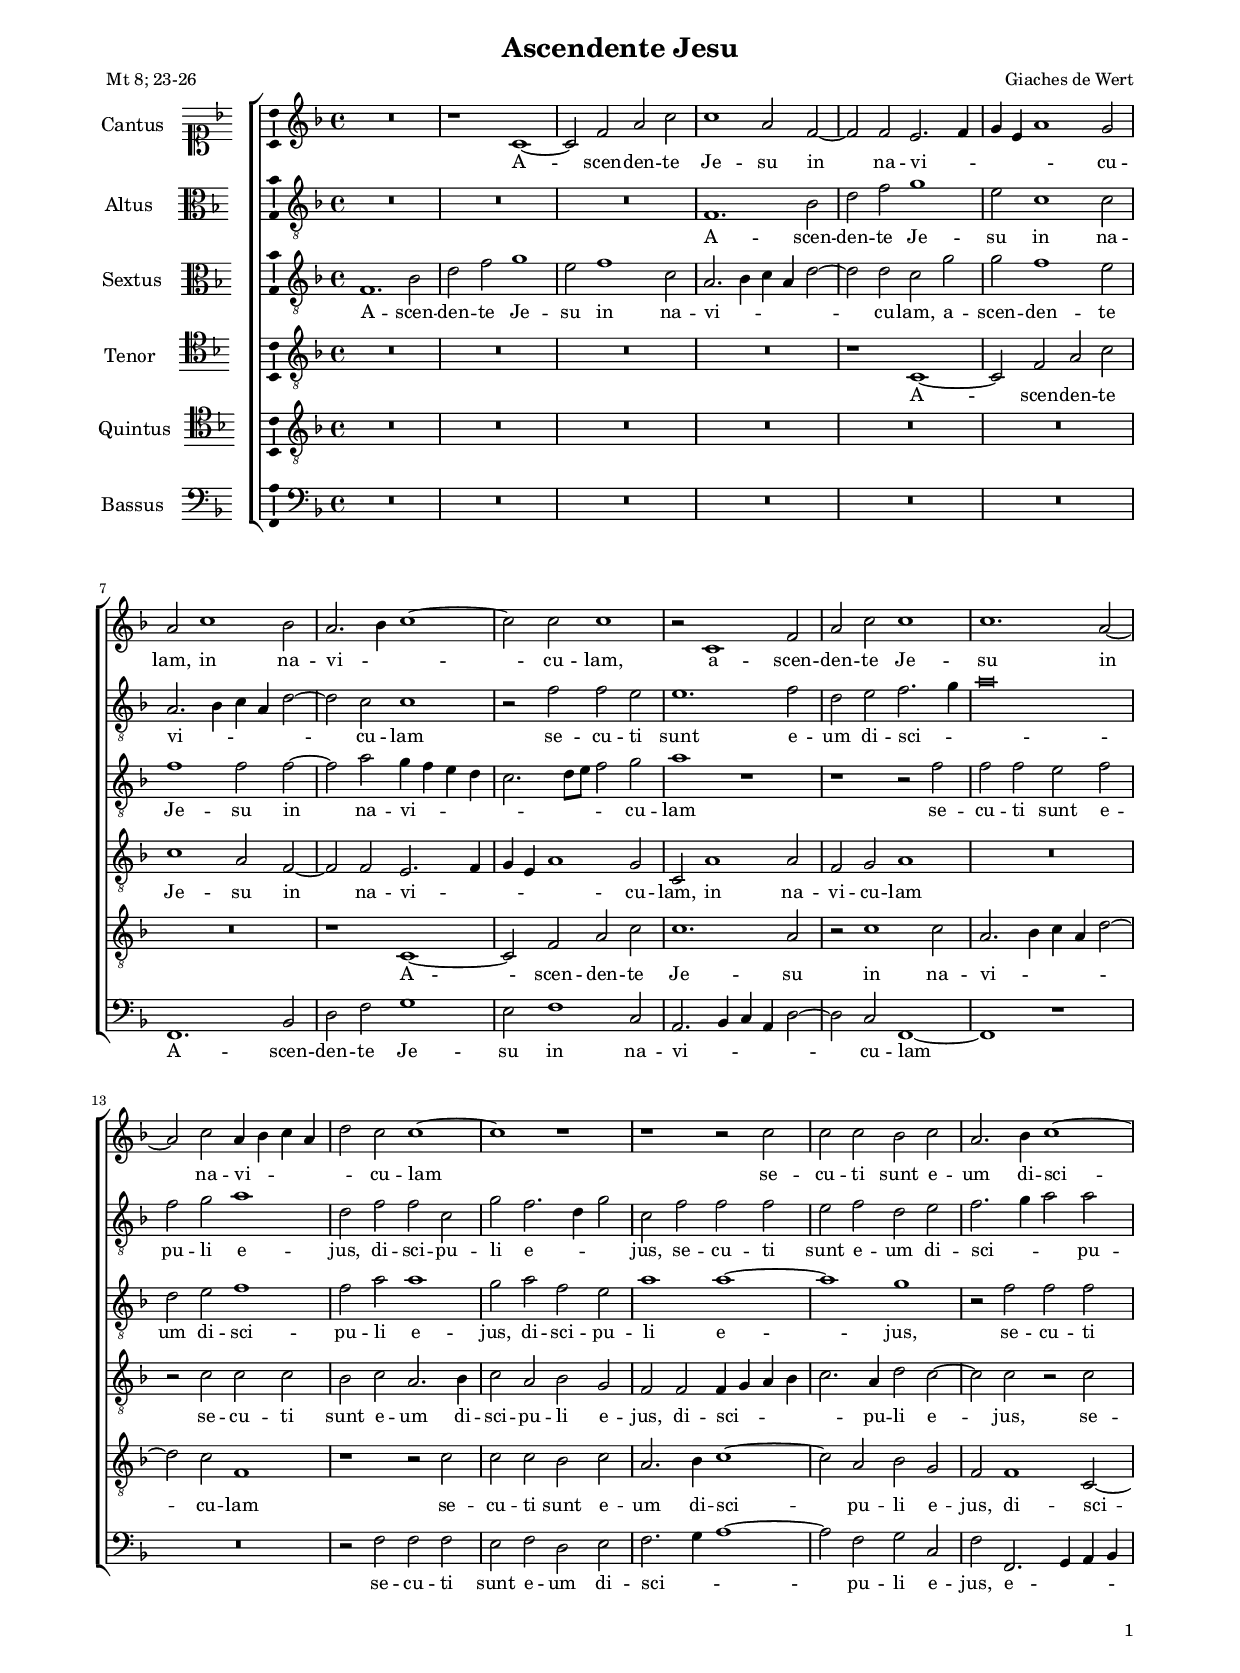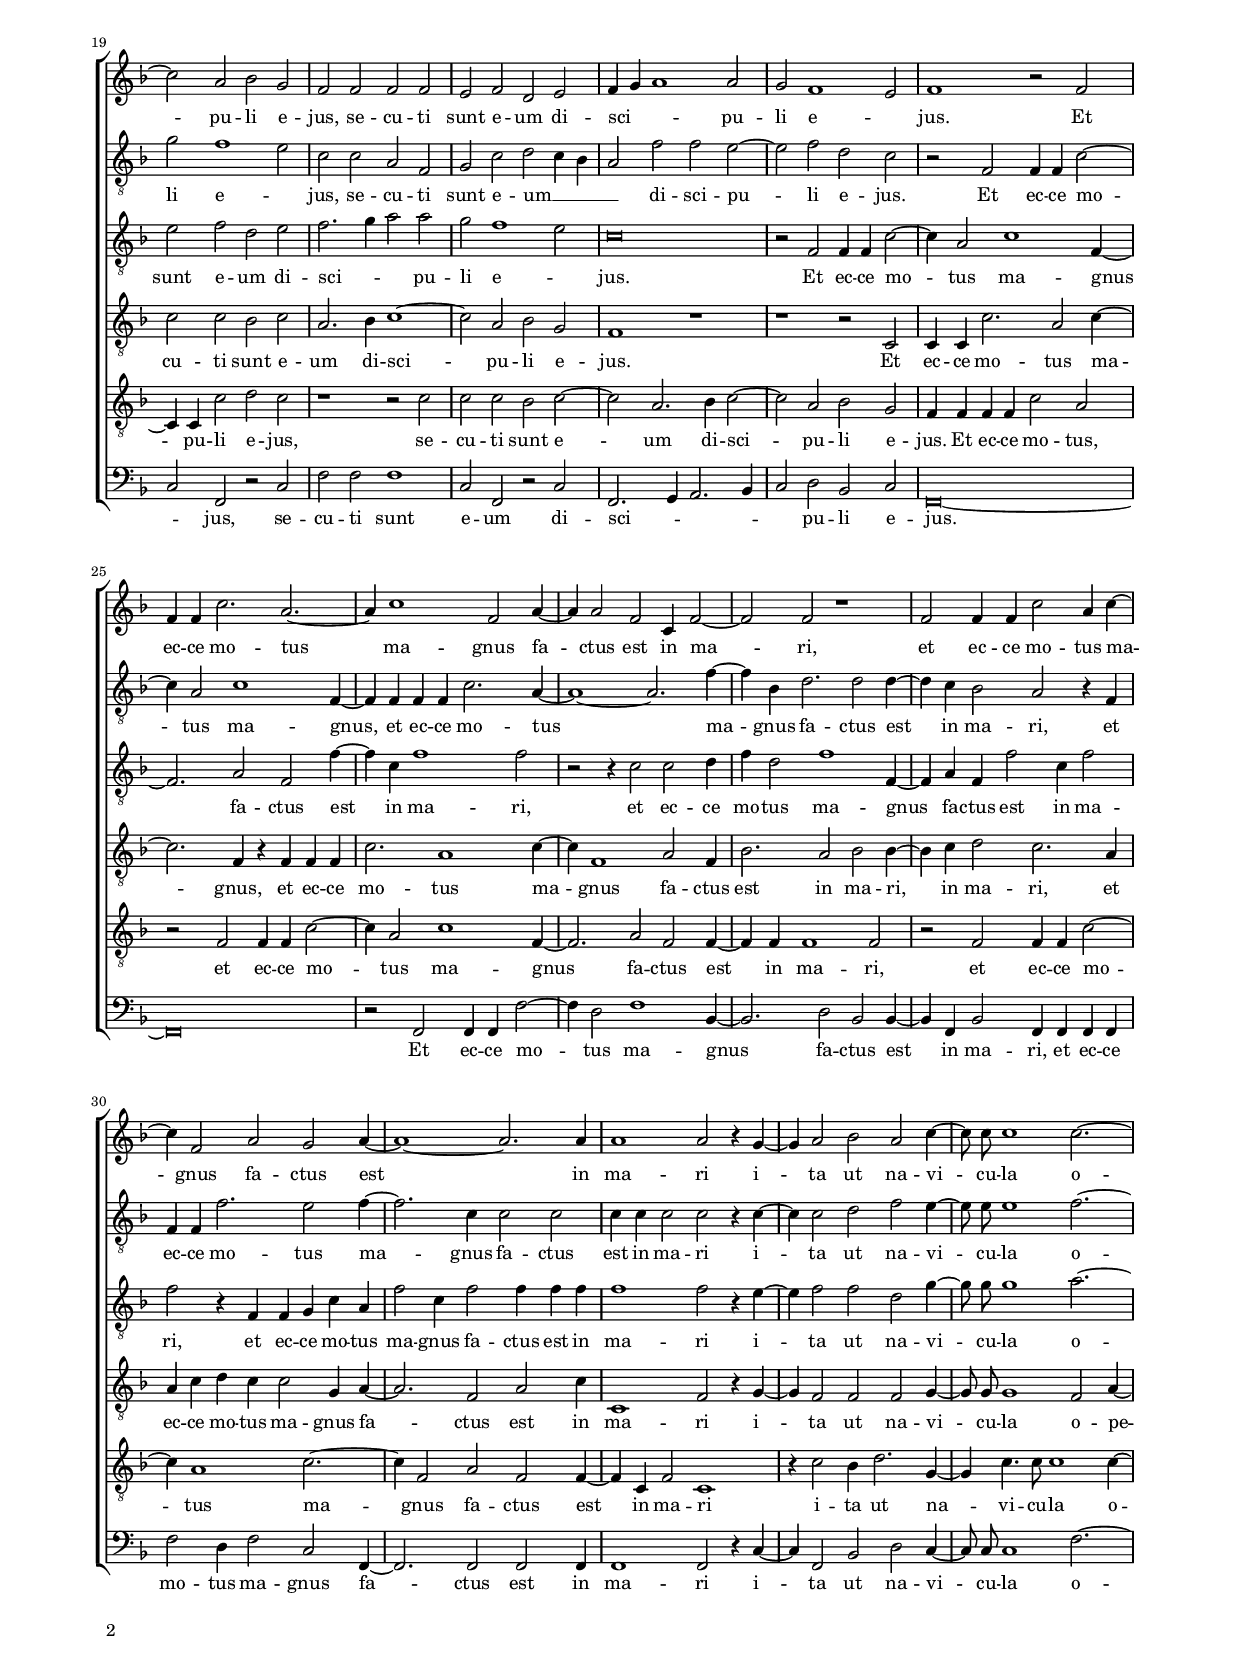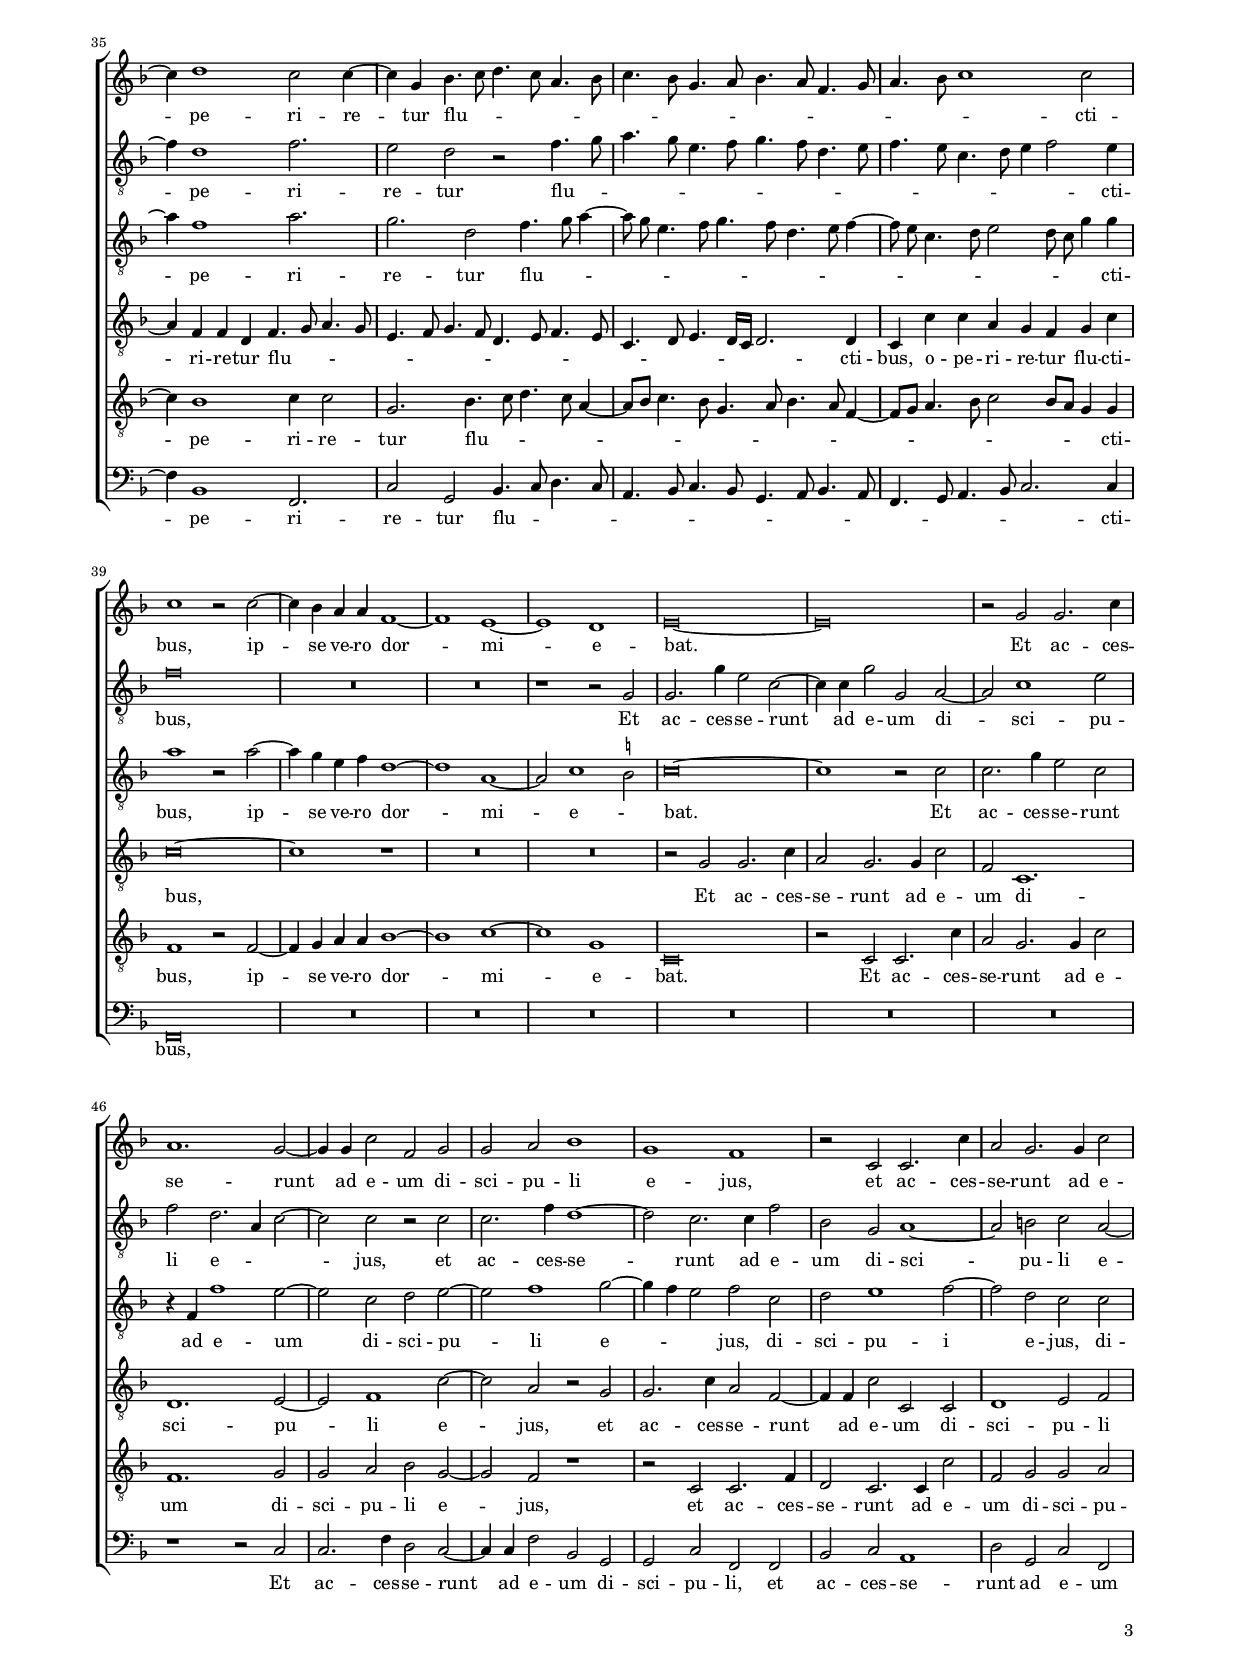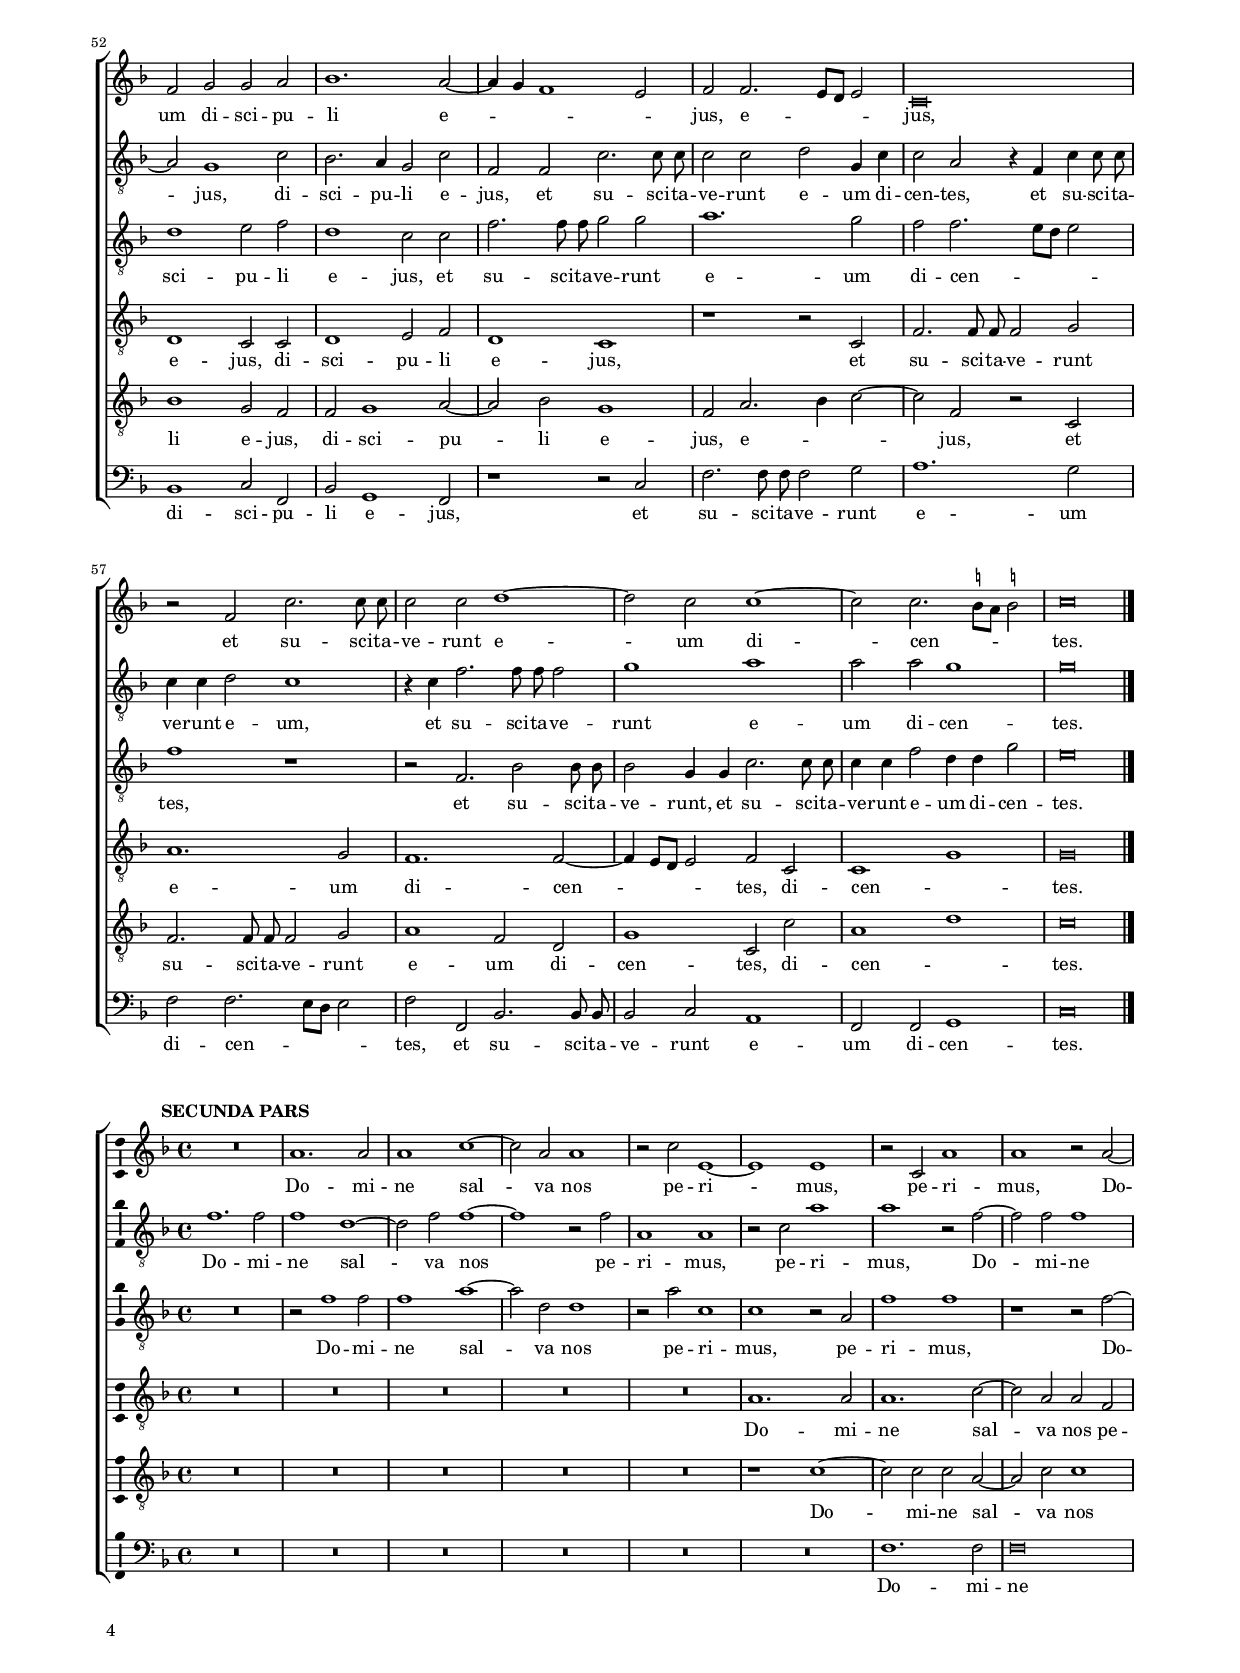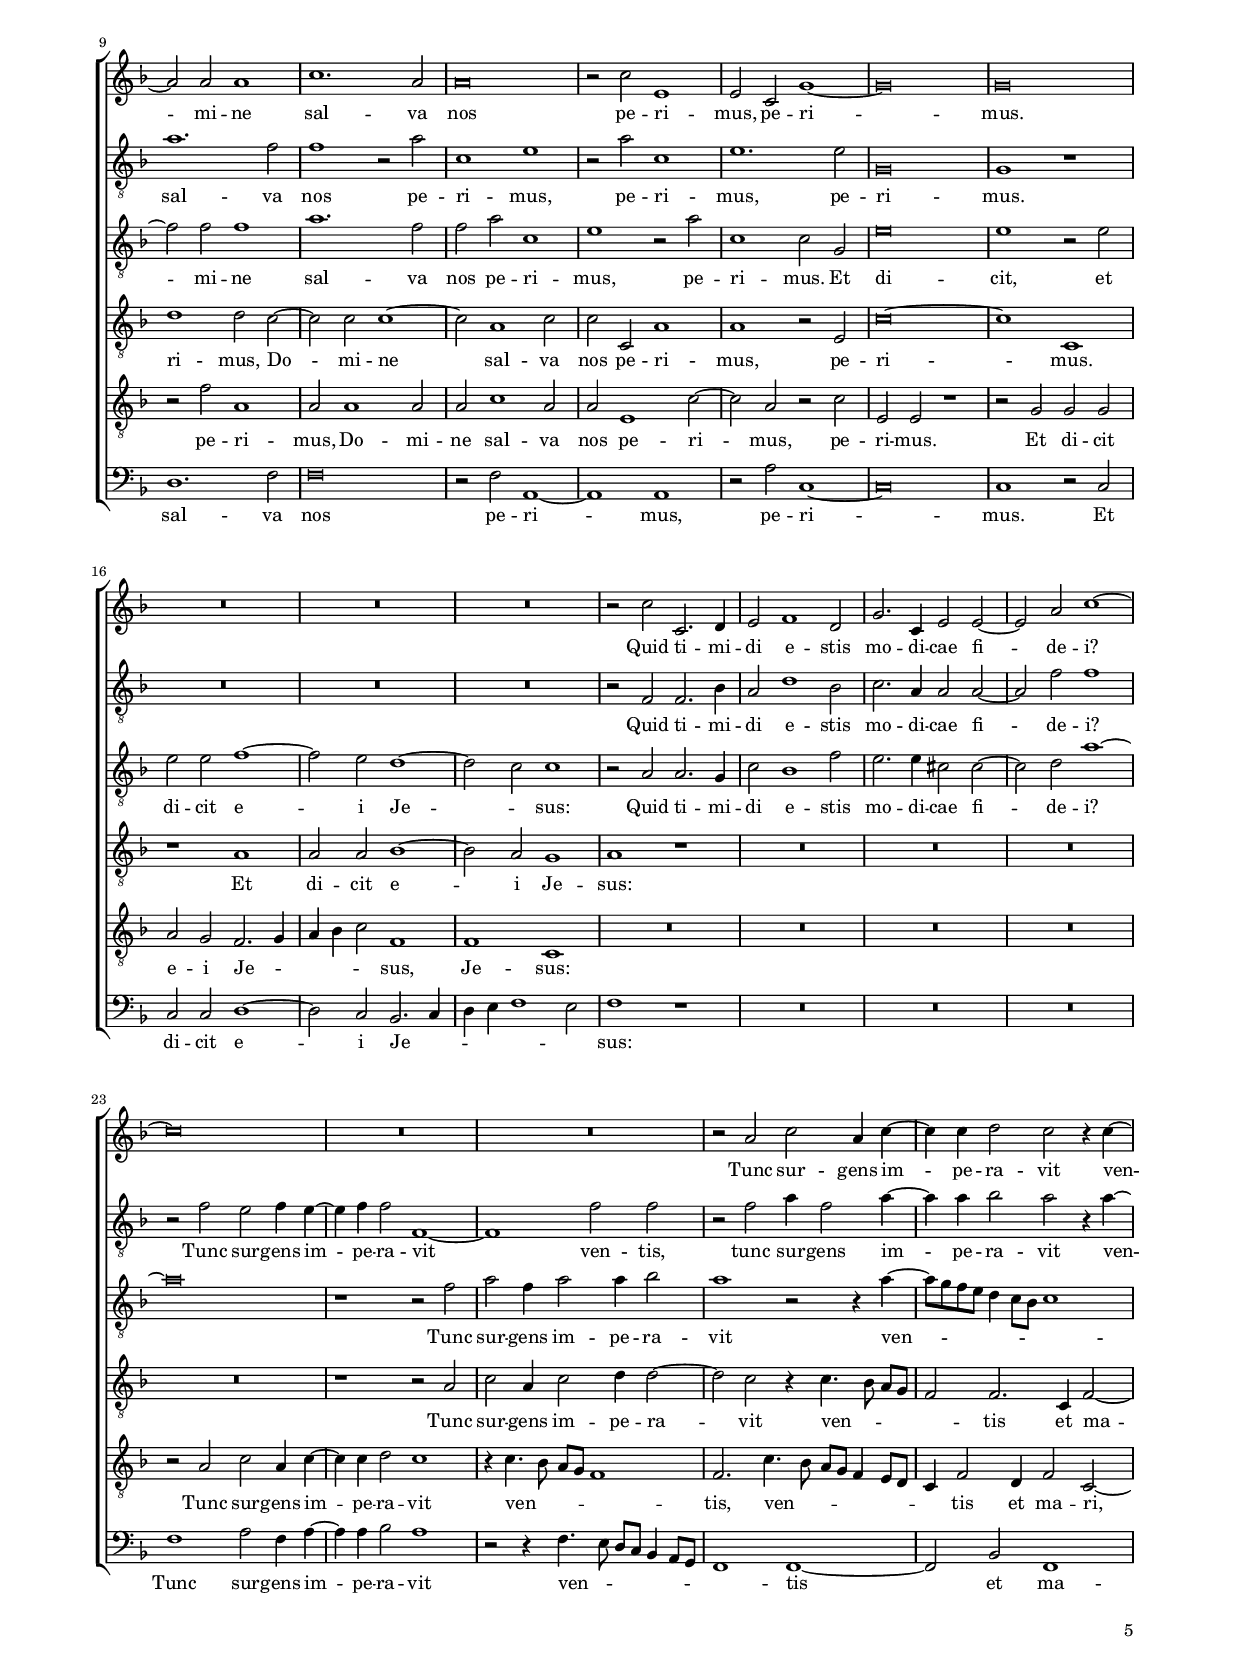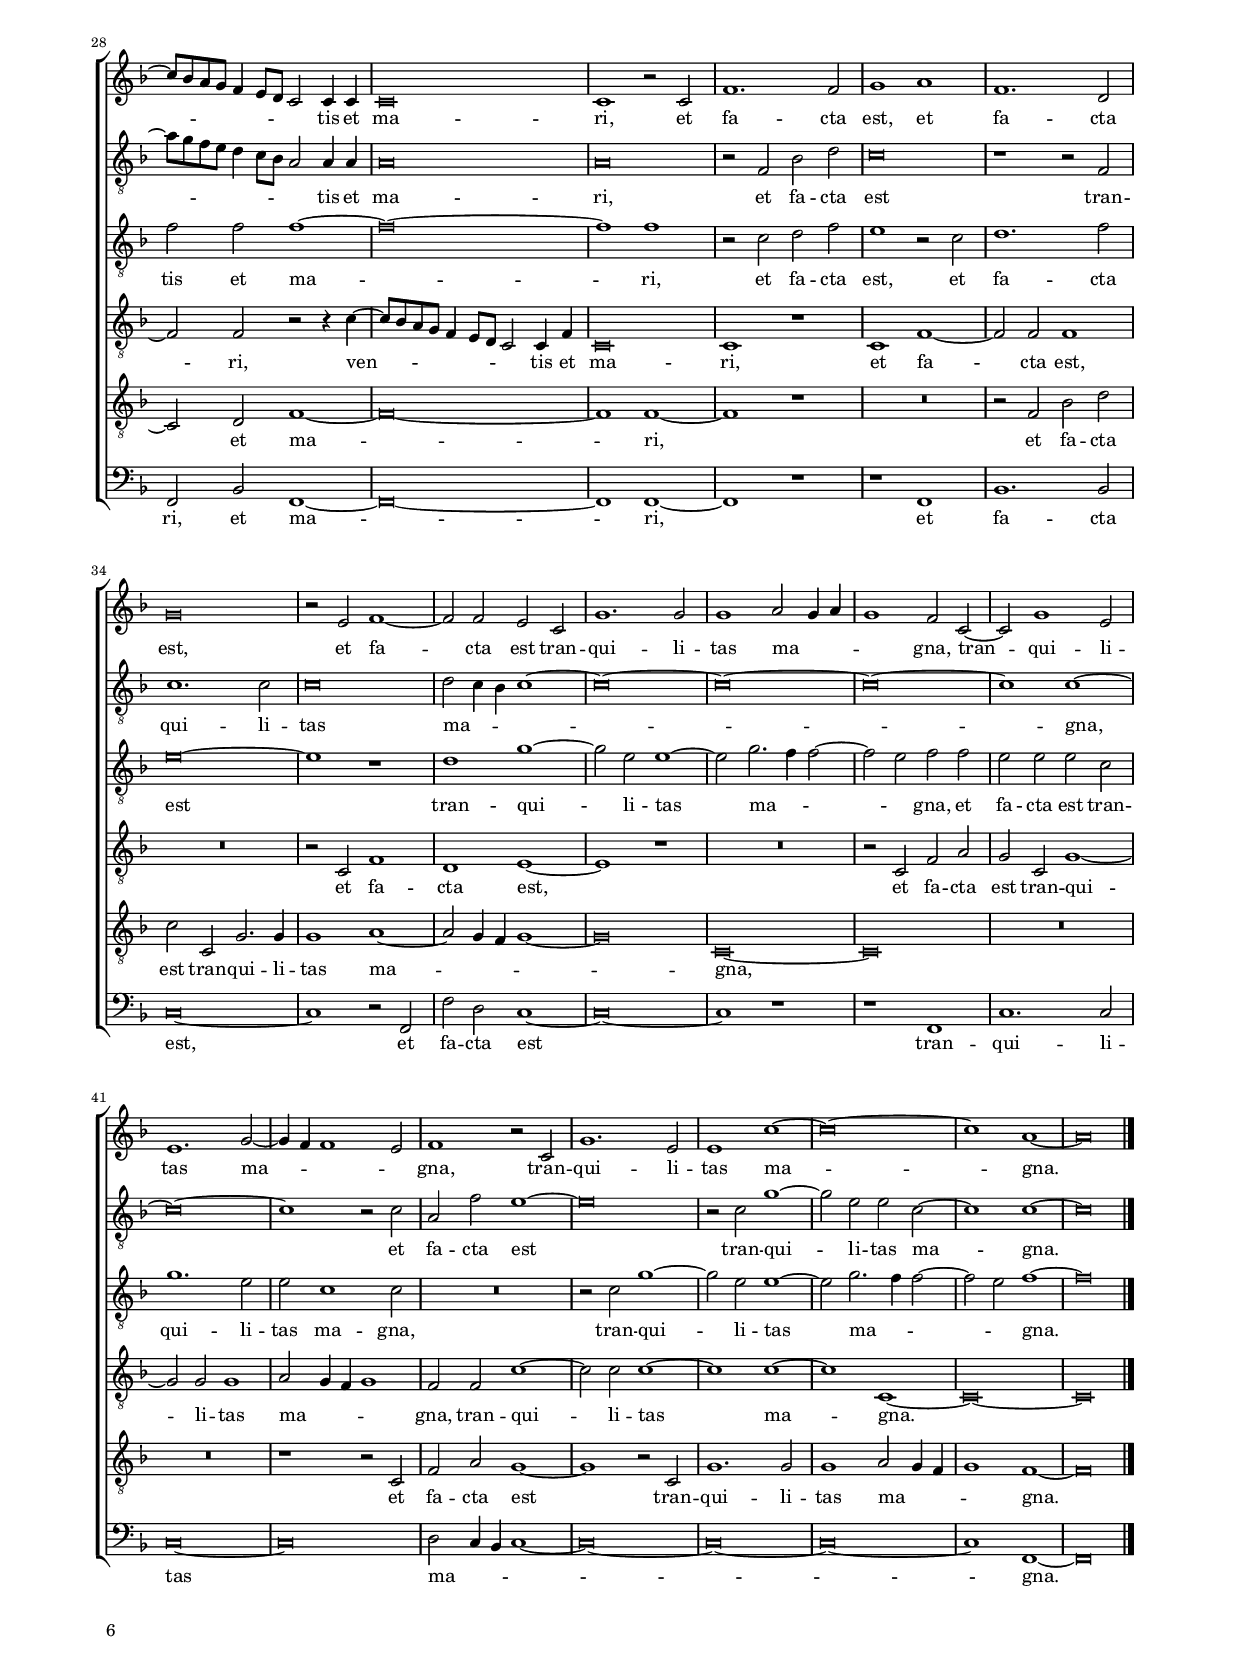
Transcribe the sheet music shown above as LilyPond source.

\header
{
  title="Ascendente Jesu"
  composer="Giaches de Wert"
  poet="Mt 8; 23-26"
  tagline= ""
}

\version "2.22.2"
\language deutsch
#(set-global-staff-size 15)
% #(set-default-paper-size "letter")
#(ly:set-option 'point-and-click #f)


	ficta = { \once \set suggestAccidentals = ##t }
	
	forget = #(define-music-function (music) (ly:music?) #{
		\accidentalStyle forget
		$music
		\accidentalStyle default
		#})


\paper
	{
	top-margin = 1.5 \cm
	bottom-margin = 1 \cm
	left-margin = 1.8 \cm
	right-margin = 1.8 \cm
	ragged-bottom = ##f
	ragged-last-bottom = ##t
	print-page-number = ##f
	score-system-spacing = #'((basic-distance . 17) (minimum-distance . 14) (padding . 5) (strechability . 250))
	system-system-spacing = #'((basic-distance . 17) (minimum-distance . 14) (padding . 5) (strechability . 250))
    oddFooterMarkup=\markup   \fill-line { "" \fromproperty #'page:page-number-string }
    evenFooterMarkup=\markup  \fill-line { \fromproperty #'page:page-number-string "" }
    last-bottom-spacing = #'((basic-distance . 12) (minimum-distance . 7) (padding . 4))
	systems-per-page = 3
%   page-count = 6
%	min-systems-per-page = 3
	}

global = {
	\key f \major
	\time 4/4 \set Score.measureLength = #(ly:make-moment 2/1)
    \set Score.tempoHideNote = ##t
    \tempo 2 = 90
    \skip 1*2*61 \bar "|."
	}
    


incipitcantus = \markup { \score {
	{
	\set Staff.instrumentName = \markup { \fontsize #1 "Cantus" }
	\key f \major
	\clef soprano
	s4 \bar ""
	}
	\layout  {
	raggedright = ##t
	indent = 1.6 \cm
	line-width = 2.4 \cm
	\context { \Staff \remove Time_signature_engraver }
	\override Staff.Clef.Y-extent = #'(0 . 0)
	}} \hspace #1 }


incipitaltus = \markup { \score {
	{
	\set Staff.instrumentName = \markup { \fontsize #1 "Altus" }
	\key f \major
	\clef alto
	s4 \bar ""
	}
	\layout  {
	raggedright = ##t
	indent = 1.6 \cm
	line-width = 2.4 \cm
	\context { \Staff \remove Time_signature_engraver }
	\override Staff.Clef.Y-extent = #'(0 . 0)
	}} \hspace #1 }


incipitsextus = \markup { \score {
	{
	\set Staff.instrumentName = \markup { \fontsize #1 "Sextus" }
	\key f \major
	\clef alto
	s4 \bar ""
	}
	\layout  {
	raggedright = ##t
	indent = 1.6 \cm
	line-width = 2.4 \cm
	\context { \Staff \remove Time_signature_engraver }
	\override Staff.Clef.Y-extent = #'(0 . 0)
	}} \hspace #1 }


incipittenor = \markup { \score {
	{
	\set Staff.instrumentName = \markup { \fontsize #1 "Tenor" }
	\key f \major
	\clef tenor
	s4 \bar ""
	}
	\layout  {
	raggedright = ##t
	indent = 1.6 \cm
	line-width = 2.4 \cm
	\context { \Staff \remove Time_signature_engraver }
	\override Staff.Clef.Y-extent = #'(0 . 0)
	}} \hspace #1 }
      
      
incipitquintus = \markup { \score {
	{
	\set Staff.instrumentName = \markup { \fontsize #1 "Quintus" }
	\key f \major
	\clef tenor
	s4 \bar ""
	}
	\layout  {
	raggedright = ##t
	indent = 1.6 \cm
	line-width = 2.4 \cm
	\context { \Staff \remove Time_signature_engraver }
	\override Staff.Clef.Y-extent = #'(0 . 0)
	}} \hspace #1 }
      
      
incipitbassus = \markup { \score {
	{
	\set Staff.instrumentName = \markup { \fontsize #1 "Bassus" }
	\key f \major
	\clef bass
	s4 \bar ""
	}
	\layout  {
	raggedright = ##t
	indent = 1.6 \cm
	line-width = 2.4 \cm
	\context { \Staff \remove Time_signature_engraver }
	\override Staff.Clef.Y-extent = #'(0 . 0)
	}} \hspace #1 }


cantus =  \relative c''
	{
	R\breve
	r1 c,~
	c2 f a c
	c1 a2 f~
%5
	f2 f e2. f4 |
	g4 e a1 g2
	a2 c1 b2
	a2. b4 c1~
	c2 c c1
%10
	r2 c,1 f2 |
	a2 c c1
	c1. a2~
	a2 c a4 b c a
	d2 c c1~
%15
	c1 r |
	r1 r2 c
	c2 c b c
	a2. b4 c1~
	c2 a b g
%20
	f2 f f f |
	e2 f d e
	f4 g a1 a2
	g2 f1 e2
	f1 r2 f
%25
	f4 f c'2. a2.~ |
	a4 c1 f,2 a4~
	a4 a2 f2 c4 f2~
	f2 f r1
	f2 f4 f c'2 a4 c~
%30
	c4 f,2 a2 g2 a4~ |
	a1~a2. a4
	a1 a2 r4 g~
	g4 a2 b2 a2 c4~
	\autoBeamOff c8 c \autoBeamOn c1 c2.~
%35
	c4 d1 c2 c4~ |
	c4 g b4. c8 d4. c8 a4. b8
	c4. b8 g4. a8 b4. a8 f4. g8
	a4. b8 c1 c2
	c1 r2 c~
%40
	c4 b a a f1~ |
	f1 e~
	e1 d
	e\breve~
	e\breve
%45
	r2 g g2. c4 |
	a1. g2~
	g4 g c2 f, g
	g2 a b1
	g1 f
%50
	r2 c c2. c'4 |
	a2 g2. g4 c2
	f,2 g g a
	b1. a2~
	a4 g f1 e2
%55
	f2 f2. e8 d e2 |
	c\breve
	r2 f c'2. \autoBeamOff c8 c \autoBeamOn
	c2 c d1~
	d2 c c1~
%60
	c2 c2. \stemDown \ficta h8 a \stemNeutral \ficta h!2 |
	c\breve |
	}


altus =  \relative c'
	{
	R\breve
	R\breve
	R\breve
	f,1. b2
%5
	d2 f g1 |
	e2 c1 c2
	a2. b4 c a d2~
	d2 c c1
	r2 f f e
%10
	e1. f2 |
	d2 e f2. g4
	a\breve
	f2 g a1
	d,2 f f c
%15
	g'2 f2. d4 g2 |
	c,2 f f f
	e2 f d e
	f2. g4 a2 a
	g2 f1 e2
%20
	c2 c a f |
	g2 c d c4 b
	a2 f' f e~
	e2 f d c
	r2 f, f4 f c'2~
%25
	c4 a2 c1 f,4~ |
	f4 f f f c'2. a4~
	a1~a2. f'4~
	f4 b, d2. d2 d4~
	d4 c b2 a r4 f
%30
	f4 f f'2. e2 f4~ |
	f2. c4 c2 c
	c4 c c2 c r4 c~
	c4 c2 d2 f2 e4~
	\autoBeamOff e8 e \autoBeamOn e1 f2.~
%35
	f4 d1 f2. |
	e2 d2 r2 f4. g8
	a4. g8 e4. f8 g4. f8 d4. e8
	f4. e8 c4. d8 e4 f2 e4
	f\breve
%40
	R\breve |
	R\breve
	r1 r2 g,
	g2. g'4 e2 c~
	c4 c g'2 g, a~
%45
	a2 c1 e2 |
	f2 d2. a4 c2~
	c2 c r c
	c2. f4 d1~
	d2 c2. c4 f2
%50
	b,2 g a1~ |
	a2 h c a~
	a2 g1 c2
	b2. a4 g2 c
	f,2 f c'2. \autoBeamOff c8 c
%55
	c2 c d g,4 c |
	c2 a r4 f c'4 c8 c
	c4 c d2 c1
	r4 c f2. f8 f f2
	g1 a
%60
	a2 a g1 |
	g\breve |
	}


sextus = \relative c'
	{
	f,1. b2
	d2 f g1
	e2 f1 c2
	a2. b4 c a d2~
%5
	d2 d c g' |
	g2 f1 e2
	f1 f2 f~
	f2 a g4 f e d
	c2. d8 e f2 g
%10
	a1 r |
	r1 r2 f
	f2 f e f
	d2 e f1
	f2 a a1
%15
	g2 a f e |
	a1 a~
	a1 g
	r2 f f f
	e2 f d e
%20
	f2. g4 a2 a |
	g2 f1 e2
	c\breve
	r2 f, f4 f c'2~
	c4 a2 c1 f,4~
%25
	f2. a2 f2 f'4~ |
	f4 c f1 f2
	r2 r4 c2 c2 d4
	f4 d2 f1 f,4~
	f4 a4 f4 f'2 c4 f2
%30
	f2 r4 f, f g c a |
	f'2 c4 f2 f4 f f
	f1 f2 r4 e~
	e4 f2 f2 d2 g4~
	\autoBeamOff g8 g g1 a2.~
%35
	a4 f1 a2. |
	g2. d2 f4. g8 a4~
	a8 g e4. f8 g4. f8 d4. e8 f4~
	f8 e c4. d8 e2 d8 c g'4 g
	a1 r2 a~
%40
	a4 g e f d1~ |
	d1 a~
	a2 c1 \ficta h2
	c\breve~
	c1 r2 c
%45
	c2. g'4 e2 c |
	r4 f, f'1 e2~
	e2 c d e~
	e2 f1 g2~
	g4 f e2 f c
%50
	d2 e1 f2~ |
	f2 d c c
	d1 e2 f
	d1 c2 c
	f2. \autoBeamOff f8 f \autoBeamOn g2 g
%55
	a1. g2 |
	f2 f2. e8 d e2
	f1 r
	r2 f,2. b2 \autoBeamOff b8 b
	b2 g4 g c2. c8 c
%60
	c4 c f2 d4 d g2 |
	e\breve |
	}


tenor =  \relative c'
	{
	R\breve
	R\breve
	R\breve
	R\breve
%5
	r1 c,~ |
	c2 f a c
	c1 a2 f~
	f2 f e2. f4
	g4 e a1 g2
%10
	c,2 a'1 a2 |
	f2 g a1
	R\breve
	r2 c c c
	b2 c a2. b4
%15
	c2 a b g |
	f2 f f4 g a b
	c2. a4 d2 c~
	c2 c r c
	c2 c b c
%20
	a2. b4 c1~ |
	c2 a b g
	f1 r
	r1 r2 c
	c4 c c'2. a2 c4~
%25
	c2. f,4 r4 f f f |
	c'2. a1 c4~
	c4 f,1 a2 f4
	b2. a2 b2 b4~
	b4 c d2 c2. a4
%30
	a4 c d c c2 g4 a~ |
	a2. f2 a2 c4
	c,1 f2 r4 g~
	g4 f2 f2 f2 g4~
	\autoBeamOff g8 g \autoBeamOn g1 f2 a4~
%35
	a4 f f d f4. g8 a4. g8 |
	e4. f8 g4. f8 d4. e8 f4. e8
	c4. d8 e4. d16 c d2. d4
	c4 c' c a g f g c
	c\breve~
%40
	c1 r |
	R\breve
	R\breve
	r2 g g2. c4
	a2 g2. g4 c2
%45
	f,2 c1. |
	d1. e2~
	e2 f1 c'2~
	c2 a r g
	g2. c4 a2 f~
%50
	f4 f c'2 c, c |
	d1 e2 f
	d1 c2 c
	d1 e2 f
	d1 c
%55
	r1 r2 c |
	f2. \autoBeamOff f8 f \autoBeamOn f2 g
	a1. g2
	f1. f2~
	f4 e8 d e2 f c
%60
	c1 g' |
	g\breve |
	}


quintus  =  \relative c'
	{
	R\breve
	R\breve
	R\breve
	R\breve
%5
	R\breve |
	R\breve
	R\breve
	r1 c,~
	c2 f a c
%10
	c1. a2 |
	r2 c1 c2
	a2. b4 c a d2~
	d2 c f,1
	r1 r2 c'
%15
	c2 c b c |
	a2. b4 c1~
	c2 a b g
	f2 f1 c2~
	c4 c c'2 d c
%20
	r1 r2 c |
	c2 c b c~
	c2 a2. b4 c2~
	c2 a b g
	f4 f f f c'2 a
%25
	r2 f f4 f c'2~ |
	c4 a2 c1 f,4~
	f2. a2 f2 f4~
	f4 f f1 f2
	r2 f f4 f c'2~
%30
	c4 a1 c2.~ |
	c4 f,2 a2 f2 f4~
	f4 c f2 c1
	r4 c'2 b4 d2. g,4~
	g4 c4. c8 c1 c4~
%35
	c4 b1 c4 c2 |
	g2. b4. c8 d4. c8 a4~
	a8 b c4. b8 g4. a8 b4. a8 f4~
	f8 g a4. b8 c2 b8 a g4 g
	f1 r2 f~
%40
	f4 g a a b1~ |
	b1 c~
	c1 g
	c,\breve
	r2 c c2. c'4
%45
	a2 g2. g4 c2 |
	f,1. g2
	g2 a b g~
	g2 f r1
	r2 c c2. f4
%50
	d2 c2. c4 c'2 |
	f,2 g g a
	b1 g2 f
	f2 g1 a2~
	a2 b g1
%55
	f2 a2. b4 c2~ |
	c2 f, r c
	f2. \autoBeamOff f8 f f2 g
	a1 f2 d
	g1 c,2 c'
%60
	a1 d |
	c\breve |
	}


bassus  =  \relative c
	{
	R\breve
	R\breve
	R\breve
	R\breve
%5
	R\breve |
	R\breve
	f,1. b2
	d2 f g1
	e2 f1 c2
%10
	a2. b4 c a d2~ |
	d2 c f,1~
	f1 r
	R\breve
	r2 f' f f
%15
	e2 f d e
	f2. g4 a1~
	a2 f g c,
	f2 f,2. g4 a b
	c2 f, r c'
%20
	f2 f f1 |
	c2 f, r c'
	f,2. g4 a2. b4
	c2 d b c
	f,\breve~
%25
	f\breve |
	r2 f f4 f f'2~
	f4 d2 f1 b,4~
	b2. d2 b2 b4~
	b4 f b2 f4 f f f
%30
	f'2 d4 f2 c2 f,4~ |
	f2. f2 f2 f4
	f1 f2 r4 c'~
	c4 f,2 b2 d2 c4~
	\autoBeamOff c8 c \autoBeamOn c1 f2.~
%35
	f4 b,1 f2. |
	c'2 g b4. c8 d4. c8
	a4. b8 c4. b8 g4. a8 b4. a8
	f4. g8 a4. b8 c2. c4
	f,\breve
%40
	R\breve |
	R\breve
	R\breve
	R\breve
	R\breve
%45
	R\breve |
	r1 r2 c'
	c2. f4 d2 c~
	c4 c f2 b, g
	g2 c f, f
%50
	b2 c a1 |
	d2 g, c f,
	b1 c2 f,
	b2 g1 f2
	r1 r2 c'
%55
	f2. \autoBeamOff f8 f \autoBeamOn f2 g |
	a1. g2
	f2 f2. e8 d e2
	f2 f, b2. \autoBeamOff b8 b
	b2 c a1
%60
	f2 f g1 |
	c\breve |
	}


lyricscantus = \lyricmode {
	A -- scen -- den -- te Je -- su in na -- vi -- _ _ _ _ cu -- lam,
    in na -- vi -- _ _ cu -- lam,
    a -- scen -- den -- te Je -- su in na -- vi -- _ _ _ _ cu -- lam
    se -- cu -- ti sunt e -- um di -- sci -- pu -- li e -- jus,
    se -- cu -- ti sunt e -- um di -- sci -- _ _ pu -- li e -- _ jus.
    Et ec -- ce mo -- tus ma -- gnus fa -- ctus est in ma -- ri,
    et ec -- ce mo -- tus ma -- gnus fa -- ctus est in ma -- ri
    i -- ta ut na -- vi -- cu -- la o -- pe -- ri -- re -- tur flu -- _ _ _ _ _ _ _ _ _ _ _ _ _ _ _ _ cti -- bus,
    ip -- se ve -- ro dor -- mi -- e -- bat.
    Et ac -- ces -- se -- runt ad e -- um di -- sci -- pu -- li e -- jus,
    et ac -- ces -- se -- runt ad e -- um di -- sci -- pu -- li e -- _ _ _ jus,
    e -- _ _ _ jus,
    et su -- sci -- ta -- ve -- runt e -- um di -- cen -- _ _ _ tes.
	}


lyricsaltus = \lyricmode {
	A -- scen -- den -- te Je -- su in na -- vi -- _ _ _ _ cu -- lam
    se -- cu -- ti sunt e -- um di -- sci -- _ _ pu -- li e -- jus,
    di -- sci -- pu -- li e -- _ _ jus,
    se -- cu -- ti sunt e -- um di -- sci -- _ _ pu -- li e -- _ jus,
    se -- cu -- ti sunt e -- um __ _ _ _ di -- sci -- pu -- li e -- jus.
    Et ec -- ce mo -- tus ma -- gnus,
    et ec -- ce mo -- tus ma -- gnus fa -- ctus est in ma -- ri,
    et ec -- ce mo -- tus ma -- gnus fa -- ctus est in ma -- ri
    i -- ta ut na -- vi -- cu -- la o -- pe -- ri -- re -- tur flu -- _ _ _ _ _ _ _ _ _ _ _ _ _ _ _ cti -- bus,
    Et ac -- ces -- se -- runt ad e -- um di -- sci -- pu -- li e -- _ _ jus,
    et ac -- ces -- se -- runt ad e -- um di -- sci -- pu -- li e -- jus,
    di -- sci -- pu -- li e -- jus,
    et su -- sci -- ta -- ve -- runt e -- um di -- cen -- tes,
    et su -- sci -- ta -- ve -- runt e -- um,
    et su -- sci -- ta -- ve -- runt e -- um di -- cen -- tes.
	}
	
	
lyricssextus = \lyricmode {
	A -- scen -- den -- te Je -- su in na -- vi -- _ _ _ _ cu -- lam,
    a -- scen -- den -- te Je -- su in na -- vi -- _ _ _ _ _ _ _ cu -- lam
    se -- cu -- ti sunt e -- um di -- sci -- pu -- li e -- jus,
    di -- sci -- pu -- li e -- jus,
    se -- cu -- ti sunt e -- um di -- sci -- _ _ pu -- li e -- _ jus.
    Et ec -- ce mo -- tus ma -- gnus fa -- ctus est in ma -- ri,
    et ec -- ce mo -- tus ma -- gnus fa -- ctus est in ma -- ri,
    et ec -- ce mo -- tus ma -- gnus fa -- ctus est in ma -- ri
    i -- ta ut na -- vi -- cu -- la o -- pe -- ri -- re -- tur flu -- _ _ _ _ _ _ _ _ _ _ _ _ _ _ _ _ _ cti -- bus,
    ip -- se ve -- ro dor -- mi -- e -- _ bat.
    Et ac -- ces -- se -- runt ad e -- um di -- sci -- pu -- li e -- _ _ jus,
    di -- sci -- pu -- i e -- jus,
    di -- sci -- pu -- li e -- jus,
    et su -- sci -- ta -- ve -- runt e -- um di -- cen -- _ _ _ tes,
    et su -- sci -- ta -- ve -- runt,
    et su -- sci -- ta -- ve -- runt e -- um di -- cen -- tes.
	}


lyricstenor = \lyricmode {
	A -- scen -- den -- te Je -- su in na -- vi -- _ _ _ _ cu -- lam,
    in na -- vi -- cu -- lam
    se -- cu -- ti sunt e -- um di -- sci -- pu -- li e -- jus,
    di -- sci -- _ _ _ _ pu -- li e -- jus,
    se -- cu -- ti sunt e -- um di -- sci -- pu -- li e -- jus.
    Et ec -- ce mo -- tus ma -- gnus,
    et ec -- ce mo -- tus ma -- gnus fa -- ctus est in ma -- ri,
    in ma -- ri,
    et ec -- ce mo -- tus ma -- gnus fa -- ctus est in ma -- ri
    i -- ta ut na -- vi -- cu -- la o -- pe -- ri -- re -- tur
    flu -- _ _ _ _ _ _ _ _ _ _ _ _ _ _ _ _ _ cti -- bus,
    o -- pe -- ri -- re -- tur flu -- cti -- bus,
    Et ac -- ces -- se -- runt ad e -- um di -- sci -- pu -- li e -- jus,
    et ac -- ces -- se -- runt ad e -- um di -- sci -- pu -- li e -- jus,
    di -- sci -- pu -- li e -- jus,
    et su -- sci -- ta -- ve -- runt e -- um di -- cen -- _ _ _ tes,
    di -- cen -- _ tes.
	}


lyricsquintus = \lyricmode {
	A -- scen -- den -- te Je -- su in na -- vi -- _ _ _ _ cu -- lam
    se -- cu -- ti sunt e -- um di -- sci -- pu -- li e -- jus,
    di -- sci -- pu -- li e -- jus,
    se -- cu -- ti sunt e -- um di -- sci -- pu -- li e -- jus.
    Et ec -- ce mo -- tus,
    et ec -- ce mo -- tus ma -- gnus fa -- ctus est in ma -- ri,
    et ec -- ce mo -- tus ma -- gnus fa -- ctus est in ma -- ri
    i -- ta ut na -- vi -- cu -- la o -- pe -- ri -- re -- tur flu -- _ _ _ _ _ _ _ _ _ _ _ _ _ _ _ _ _ _ _ cti -- bus,
    ip -- se ve -- ro dor -- mi -- e -- bat.
    Et ac -- ces -- se -- runt ad e -- um di -- sci -- pu -- li e -- jus,
    et ac -- ces -- se -- runt ad e -- um di -- sci -- pu -- li e -- jus,
    di -- sci -- pu -- li e -- jus,
    e -- _ _ jus,
    et su -- sci -- ta -- ve -- runt e -- um di -- cen -- tes,
    di -- cen -- _ tes.
	}


lyricsbassus = \lyricmode {
	A -- scen -- den -- te Je -- su in na -- vi -- _ _ _ _ cu -- lam
    se -- cu -- ti sunt e -- um di -- sci -- _ _ pu -- li e -- jus,
    e -- _ _ _ _ jus,
    se -- cu -- ti sunt e -- um di -- sci -- _ _ _ _ pu -- li e -- jus.
    Et ec -- ce mo -- tus ma -- gnus fa -- ctus est in ma -- ri,
    et ec -- ce mo -- tus ma -- gnus fa -- ctus est in ma -- ri
    i -- ta ut na -- vi -- cu -- la o -- pe -- ri -- re -- tur flu -- _ _ _ _ _ _ _ _ _ _ _ _ _ _ _ _ cti -- bus,
    Et ac -- ces -- se -- runt ad e -- um di -- sci -- pu -- li,
    et ac -- ces -- se -- runt ad e -- um di -- sci -- pu -- li e -- jus,
    et su -- sci -- ta -- ve -- runt e -- um di -- cen -- _ _ _ tes,
    et su -- sci -- ta -- ve -- runt e -- um di -- cen -- tes.
	}


\score
{  
    \transpose c c {
	\new ChoirStaff \with { \override StaffGrouper.staff-staff-spacing.basic-distance = #12 }
	<<

	\new Staff << \global
	\new Voice="v1" {
		\set Staff.instrumentName=\incipitcantus
		\set Staff.midiInstrument = "reed organ"
		\clef violin
		\cantus }
	\new Lyrics \lyricsto "v1" {\lyricscantus }
	>>


	\new Staff << \global
	\new Voice="v2" {
		\set Staff.instrumentName=\incipitaltus
		\set Staff.midiInstrument = "reed organ"
        \clef "G_8" % violin
		\altus}
	\new Lyrics \lyricsto "v2" {\lyricsaltus }
	>>


	\new Staff << \global
	\new Voice="v6" {
		\set Staff.instrumentName=\incipitsextus
		\set Staff.midiInstrument = "reed organ"
        \clef "G_8" % violin
		\sextus}
	\new Lyrics \lyricsto "v6" {\lyricssextus }
	>>


	\new Staff << \global
	\new Voice="v3" {
		\set Staff.instrumentName=\incipittenor
		\set Staff.midiInstrument = "reed organ"
		\clef "G_8"
		\tenor }
	\new Lyrics \lyricsto "v3" {\lyricstenor }
	>>


	\new Staff << \global
	\new Voice="v5" {
		\set Staff.instrumentName=\incipitquintus
		\set Staff.midiInstrument = "reed organ"
		\clef "G_8"
		\quintus}
	\new Lyrics \lyricsto "v5" {\lyricsquintus }
	>>


	\new Staff << \global
	\new Voice="v4" {
		\set Staff.instrumentName=\incipitbassus
		\set Staff.midiInstrument = "reed organ"
		\clef bass 
		\bassus }
	\new Lyrics \lyricsto "v4" {\lyricsbassus}
	>>

	>>
	} % transpose

	\layout
	{
	indent = 2.6 \cm
%	\context { \Lyrics \override VerticalAxisGroup.nonstaff-relatedstaff-spacing.padding = #2 }
%	\context { \Lyrics \override LyricText.font-size = #1 }
  	\context { \Staff \consists "Ambitus_engraver" }
	\context { \Staff \override TimeSignature.break-visibility = #end-of-line-invisible }
	\context { \Score \override BarNumber.padding = #2 }
	\context { \Voice \override NoteHead.style = #'baroque }
	}

\midi
	{
	}

}

%%%%%%%%%%%%%%%%%%%%  SECUNDA PARS   %%%%%%%%%%%%%%%%%%%%


global = {
	\key f \major
	\time 4/4 \set Score.measureLength = #(ly:make-moment 2/1)
    \set Score.tempoHideNote = ##t
    \tempo 2 = 90
    \skip 1*2*48  \bar "|."
    %\set Score.currentBarNumber = #62
	}


cantus =  \relative c''
	{
	R\breve
	a1. a2
	a1 c~
	c2 a a1
%5
	r2 c e,1~ |
	e1 e
	r2 c a'1
	a1 r2 a~
	a2 a a1
%10
	c1. a2 |
	a\breve
	r2 c e,1
	e2 c g'1~
	g\breve
%15
	g\breve |
	R\breve
	R\breve
	R\breve
	r2 c c,2. d4
%20
	e2 f1 d2 |
	g2. c,4 e2 e~
	e2 a c1~
	c\breve
	R\breve
%25
	R\breve |
	r2 a c a4 c~
	c4 c d2 c r4 c~
	c8 b a g f4 e8 d c2 c4 c
	c\breve
%30
	c1 r2 c |
	f1. f2
	g1 a
	f1. d2
	g\breve
%35
	r2 e f1~ |
	f2 f e c
	g'1. g2
	g1 a2 g4 a
	g1 f2 c~
%40
	c2 g'1 e2 |
	e1. g2~
	g4 f f1 e2
	f1 r2 c
	g'1. e2
%45
	e1 c'~ |
	c\breve~
	c1 a~
	a\breve |
	}


altus = \relative c'
	{
	f1. f2
	f1 d~
	d2 f f1~
	f1 r2 f
%5
	a,1 a |
	r2 c a'1
	a1 r2 f~
	f2 f f1
	a1. f2
%10
	f1 r2 a |
	c,1 e
	r2 a c,1
	e1. e2
	g,\breve
%15
	g1 r |
	R\breve
	R\breve
	R\breve
	r2 f f2. b4
%20
	a2 d1 b2 |
	c2. a4 a2 a~
	a2 f' f1
	r2 f e2 f4 e~
	e4 f f2 f,1~
%25
	f1 f'2 f |
	r2 f a4 f2 a4~
	a4 a b2 a r4 a~
	a8 g f e d4 c8 b a2 a4 a
	a\breve
%30
	a\breve |
	r2 f b d
	c\breve
	r1 r2 f,
	c'1. c2
%35
	c\breve |
	d2 c4 b c1~
	c\breve~
	c\breve~
	c\breve~
%40
	c1 c~ |
	c\breve~
	c1 r2 c
	a2 f' e1~
	e\breve
%45
	r2 c g'1~ |
	g2 e e c~
	c1 c~
	c\breve |
	}


sextus =  \relative c'
    {
	R\breve
	r2 f1 f2
	f1 a~
	a2 d, d1
%5
	r2 a' c,1 |
	c1 r2 a
	f'1 f
	r1 r2 f~
	f2 f f1
%10
	a1. f2 |
	f2 a c,1
	e1 r2 a
	c,1 c2 g
	e'\breve
%15
	e1 r2 e |
	e2 e f1~
	f2 e d1~
	d2 c c1
	r2 a a2. g4
%20
	c2 b1 f'2 |
	e2. e4 cis2 cis~
	cis2 d a'1~
	a\breve
	r1 r2 f
%25
	a2 f4 a2 a4 b2 |
	a1 r2 r4 a~
	a8 g f e d4 c8 b c1
	f2 f f1~
	f\breve~
%30
	f1 f |
	r2 c d f
	e1 r2 c
	d1. f2
	e\breve~
%35
	e1 r |
	d1 g~
	g2 e e1~
	e2 g2. f4 f2~
	f2 e f f
%40
	e2 e e c |
	g'1. e2
	e2 c1 c2
	R\breve
	r2 c g'1~
%45
	g2 e e1~ |
	e2 g2. f4 f2~
	f2 e f1~
	f\breve |
	}


tenor =  \relative c'
	{
	R\breve
	R\breve
	R\breve
	R\breve
%5
	R\breve |
	a1. a2
	a1. c2~
	c2 a a f
	d'1 d2 c2~
%10
	c2 c c1~ |
	c2 a1 c2
	c2 c, a'1
	a1 r2 e
	c'\breve~
%15
	c1 c, |
	r1 a'
	a2 a b1~
	b2 a g1
	a1 r
%20
	R\breve |
	R\breve
	R\breve
	R\breve
	r1 r2 a
%25
	c2 a4 c2 d4 d2~ |
	d2 c r4 c4. b8 a[ g]
	f2 f2. c4 f2~
	f2 f r r4 c'~
	c8 b a g f4 e8 d c2 c4 f
%30
	c\breve |
	c1 r
	c1 f~
	f2 f f1
	R\breve
%35
	r2 c f1 |
	d1 e~
	e1 r
	R\breve
	r2 c f a
%40
	g2 c, g'1~ |
	g2 g g1
	a2 g4 f g1
	f2 f c'1~
	c2 c c1~
%45
	c1 c~ |
	c1 c,~
	c\breve~
	c\breve |
	}


quintus  =  \relative c'
	{
	R\breve
	R\breve
	R\breve
	R\breve
%5
	R\breve |
	r1 c~
	c2 c c a~
	a2 c c1
	r2 f a,1
%10
	a2 a1 a2 |
	a2 c1 a2
	a2 e1 c'2~
	c2 a r c
	e,2 e r1
%15
	r2 g g g |
	a2 g f2. g4
	a4 b c2 f,1
	f1 c
	R\breve
%20
	R\breve |
	R\breve
	R\breve
	r2 a' c a4 c~
	c4 c d2 c1
%25
	r4 c4. b8 a[ g] f1 |
	f2. c'4. b8 a[ g] f4 e8 d
	c4 f2 d4 f2 c~
	c2 d f1~
	f\breve~
%30
	f1 f~ |
	f1 r
	R\breve
	r2 f b d
	c2 c, g'2. g4
%35
	g1 a~ |
	a2 g4 f g1~
	g\breve
	c,\breve~
	c\breve
%40
	R\breve |
	R\breve
	r1 r2 c
	f2 a g1~
	g1 r2 c,
%45
	g'1. g2 |
	g1 a2 g4 f
	g1 f~
	f\breve |
	}


bassus  =  \relative c
	{
	R\breve
	R\breve
	R\breve
	R\breve
%5
	R\breve |
	R\breve
	f1. f2
	f\breve
	d1. f2
%10
	f\breve |
	r2 f a,1~
	a1 a
	r2 a' c,1~
	c\breve
%15
	c1 r2 c |
	c2 c d1~
	d2 c b2. c4
	d4 e f1 e2
	f1 r
%20
	R\breve |
	R\breve
	R\breve
	f1 a2 f4 a~
	a4 a b2 a1
%25
	r2 r4 f4. e8 d[ c] b4 a8 g |
	f1 f~
	f2 b f1
	f2 b f1~
	f\breve~
%30
	f1 f~ |
	f1 r
	r1 f
	b1. b2
	c\breve~
%35
	c1 r2 f, |
	f'2 d c1~
	c\breve~
	c1 r
	r1 f,
%40
	c'1. c2 |
	c\breve~
	c\breve
	d2 c4 b c1~
	c\breve~
%45
	c\breve~ |
	c\breve~
	c1 f,~
	f\breve |
	}


lyricscantus = \lyricmode {
	Do -- mi -- ne sal -- va nos pe -- ri -- mus,
    pe -- ri -- mus,
    Do -- mi -- ne sal -- va nos pe -- ri -- mus,
    pe -- ri -- mus.
    Quid ti -- mi -- di e -- stis mo -- di -- cae fi -- de -- i?
    Tunc sur -- gens im -- pe -- ra -- vit ven -- _ _ _ _ _ _ _ tis et ma -- ri,
    et fa -- cta est,
    et fa -- cta est,
    et fa -- cta est
    tran -- qui -- li -- tas ma -- _ _ _ gna,
    tran -- qui -- li -- tas ma -- _ _ _ gna,
    tran -- qui -- li -- tas ma -- gna.
	}


lyricsaltus = \lyricmode {
	Do -- mi -- ne sal -- va nos pe -- ri -- mus,
    pe -- ri -- mus,
    Do -- mi -- ne sal -- va nos pe -- ri -- mus,
    pe -- ri -- mus,
    pe -- ri -- mus.
    Quid ti -- mi -- di e -- stis mo -- di -- cae fi -- de -- i?
    Tunc sur -- gens im -- pe -- ra -- vit ven -- tis,
    tunc sur -- gens im -- pe -- ra -- vit ven -- _ _ _ _ _ _ _ tis et ma -- ri,
    et fa -- cta est
    tran -- qui -- li -- tas ma -- _ _ _ gna,
    et fa -- cta est
    tran -- qui -- li -- tas ma -- gna.
	}


lyricssextus = \lyricmode {
	Do -- mi -- ne sal -- va nos pe -- ri -- mus,
    pe -- ri -- mus,
    Do -- mi -- ne sal -- va nos pe -- ri -- mus,
    pe -- ri -- mus.
    Et di -- cit,
    et di -- cit e -- i Je -- _ sus:
    Quid ti -- mi -- di e -- stis mo -- di -- cae fi -- de -- i?
    Tunc sur -- gens im -- pe -- ra -- vit ven -- _ _ _ _ _ _ _ tis et ma -- ri,
    et fa -- cta est,
    et fa -- cta est
    tran -- qui -- li -- tas ma -- _ _ _ gna,
    et fa -- cta est
    tran -- qui -- li -- tas ma -- gna,
    tran -- qui -- li -- tas ma -- _ _ _ gna.
	}


lyricstenor = \lyricmode {
	Do -- mi -- ne sal -- va nos pe -- ri -- mus,
    Do -- mi -- ne sal -- va nos pe -- ri -- mus,
    pe -- ri -- mus.
    Et di -- cit e -- i Je -- sus:
    Tunc sur -- gens im -- pe -- ra -- vit ven -- _ _ _ _ tis et ma -- ri,
    ven -- _ _ _ _ _ _ _ tis et ma -- ri,
    et fa -- cta est,
    et fa -- cta est,
    et fa -- cta est
    tran -- qui -- li -- tas ma -- _ _ _ gna,
    tran -- qui -- li -- tas ma -- gna.
	}


lyricsquintus = \lyricmode {
	Do -- mi -- ne sal -- va nos pe -- ri -- mus,
    Do -- mi -- ne sal -- va nos pe -- ri -- mus,
    pe -- ri -- mus.
    Et di -- cit e -- i Je -- _ _ _ _ sus,
    Je -- sus:
    Tunc sur -- gens im -- pe -- ra -- vit ven -- _ _ _ _ tis,
    ven -- _ _ _ _ _ _ _ tis et ma -- ri,
    et ma -- ri,
    et fa -- cta est
    tran -- qui -- li -- tas ma -- _ _ _ gna,
    et fa -- cta est
    tran -- qui -- li -- tas ma -- _ _ _ gna.
	}


lyricsbassus = \lyricmode {
	Do -- mi -- ne sal -- va nos pe -- ri -- mus,
    pe -- ri -- mus.
    Et di -- cit e -- i Je -- _ _ _ _ _ sus:
    Tunc sur -- gens im -- pe -- ra -- vit ven -- _ _ _ _ _ _ _ tis et ma -- ri,
    et ma -- ri,
    et fa -- cta est,
    et fa -- cta est
    tran -- qui -- li -- tas ma -- _ _ _ gna.
	}


\score
{  
	\transpose c c {
	\new ChoirStaff \with { \override StaffGrouper.staff-staff-spacing.basic-distance = #12 }
	<<

	\new Staff <<\global
	\new Voice="v1" {
	  %\set Staff.instrumentName="Cantus"
		\set Staff.midiInstrument = "reed organ"
		\clef violin
		\cantus }
	\new Lyrics \lyricsto "v1" {\lyricscantus }
	>>


	\new Staff << \global
	\new Voice="v2" {
	  %\set Staff.instrumentName="Altus"
		\set Staff.midiInstrument = "reed organ"
		\clef "G_8" % violin
		\altus}
	\new Lyrics \lyricsto "v2" {\lyricsaltus }
	>>


	\new Staff << \global
	\new Voice="v6" {
	  %\set Staff.instrumentName="Sextus"
		\set Staff.midiInstrument = "reed organ"
		\clef "G_8" % violin
		\sextus}
	\new Lyrics \lyricsto "v6" {\lyricssextus }
	>>


	\new Staff <<\global
	\new Voice="v3" {
	  %\set Staff.instrumentName="Tenor"
		\set Staff.midiInstrument = "reed organ"
		\clef "G_8"
		\tenor }
	\new Lyrics \lyricsto "v3" {\lyricstenor }
	>>


	\new Staff << \global
	\new Voice="v5" {
	  %\set Staff.instrumentName="Quintus"
		\set Staff.midiInstrument = "reed organ"
		\clef "G_8"
		\quintus}
	\new Lyrics \lyricsto "v5" {\lyricsquintus }
	>>


	\new Staff <<\global
	\new Voice="v4" {
	  %\set Staff.instrumentName="Bassus"
		\set Staff.midiInstrument = "reed organ"
		\clef bass 
		\bassus }
	\new Lyrics \lyricsto "v4" {\lyricsbassus}
	>>

	>>
    } % transpose

	\layout
	{
	indent = 0 \cm
%	\context { \Lyrics \override VerticalAxisGroup.nonstaff-relatedstaff-spacing.padding = #2 }
%	\context { \Lyrics \override LyricText.font-size = #1 }
   	\context { \Staff \consists "Ambitus_engraver" }
	\context { \Staff \override TimeSignature.break-visibility = #end-of-line-invisible }
	\context { \Score \override BarNumber.padding = #2 }
	\context { \Voice \override NoteHead.style = #'baroque }
	}

    %\header { piece = \markup { \raise #2 \hspace # 7 \bold "SECUNDA PARS"} }
    \header { piece = \markup { \hspace #7 \column { \raise #2  \transparent "x" \bold "SECUNDA PARS"} } }
        
\midi
	{
	}

}

% EOF
